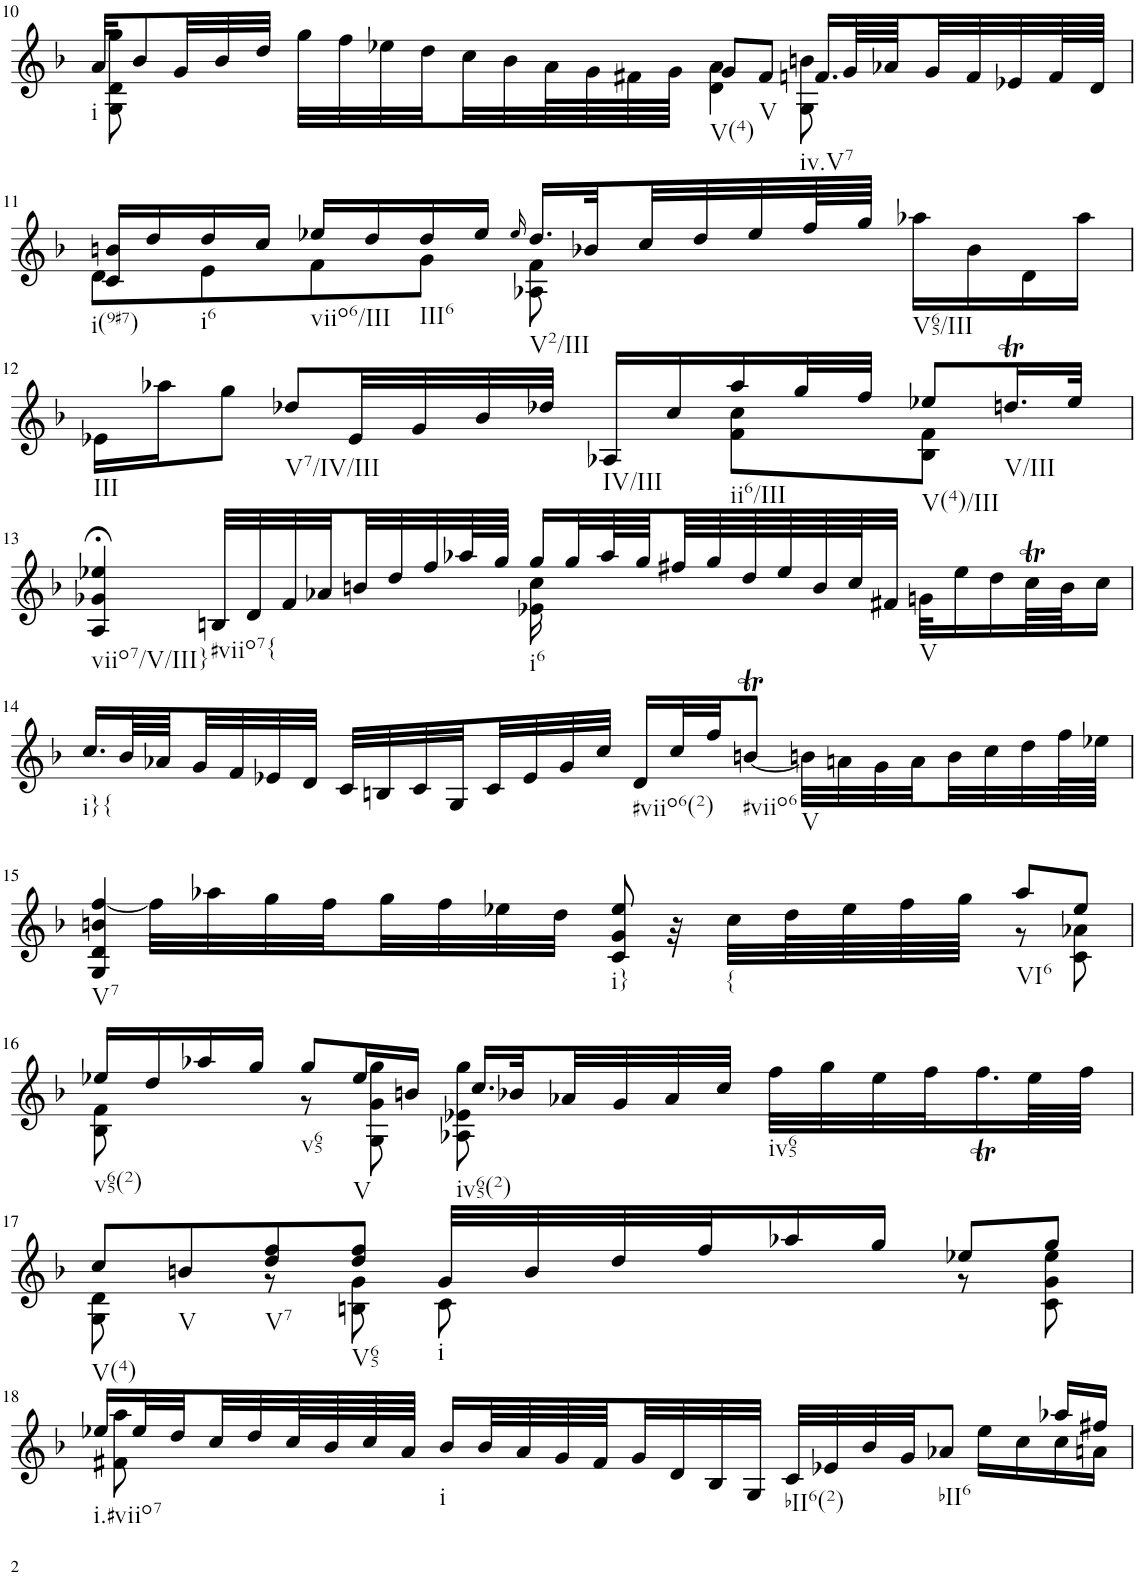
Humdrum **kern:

**kern
*part1
*staff1
*I"Violin
*I'Vln.
!!LO:PB:g=z
*clefG2
*k[b-]
*M4/4
=10
*^
!LO:TX:b:t=i	!
32a/KKL	8G\ 8d\ 8gg\
8b-/	.
.	4.ryy
32g/LL	.
32b-/	.
32dd/JJJ	.
32gg\LLL	.
32ff\	.
32ee-X\	.
32dd\	.
32cc\	.
32b-\	.
64a\L	.
64g\	.
64f#X\	.
64g\JJJJ	.
!LO:TX:b:t=V(4)	!
8g/L	4d\ 4a\
!LO:TX:b:t=V	!
8f#/J	.
!LO:TX:b:t=iv.V7	!
16.fn/LL	8G\ 8bn\
64g/LL	.
64a-X/J	.
32g/	8ryy
32f/	.
32e-X/	.
64f/L	.
64d/JJJJ	.
!!LO:LB:g=z	!!
=11	=11
!LO:TX:b:t=i(9#7)	!
16c/ 16bn/LL	8d\L
16dd/	.
!LO:TX:b:t=i6	!
16dd/	8e\
16cc/JJ	.
!LO:TX:b:t=viio6/III	!
16ee-X/LL	8f\
16dd/	.
!LO:TX:b:t=III6	!
16dd/	8g\J
16ee-/JJ	.
16qee-/	.
!LO:TX:b:t=V2/III	!
16.dd/LL	8A-X\ 8f\
32b-X/L	.
32cc/	8ryy
32dd/	.
32ee-/	.
64ff/L	.
64gg/JJJJ	.
!LO:TX:b:t=V65/III	!
4ryy	16aa-X\LL
.	16b-\
.	16d\
.	16aa-\JJ
!!LO:LB:g=z	!!
=12	=12
!LO:TX:b:t=III	!
4ryy	16e-X\LL
.	16aa-X\J
.	8gg\J
!LO:TX:b:t=V7/IV/III	!
8dd-X/L	4.ryy
32e-/LL	.
32g/	.
32b-/	.
32dd-X/JJJ	.
!LO:TX:b:t=IV/III	!
16A-X/LL	.
16cc/	.
!LO:TX:b:t=ii6/III	!
16aa-/	8f\ 8cc\L
32gg/L	.
32ff/JJJ	.
!LO:TX:b:t=V(4)/III	!
8ee-X/L	8B-\ 8f\J
!LO:TX:b:t=V/III	!
16.ddnT/L	8ryy
32ee-/JJk	.
!!LO:LB:g=z	!!
=13	=13
!LO:TX:b:t=viio7/V/III}	!
4A/;< 4g-X/;< 4ee-X/;<	2ryy
!LO:TX:b:t=#viio7{	!
32Bn/LLL	.
32d/	.
32f/	.
32a-X/	.
32bn/	.
32dd/	.
32ff/	.
64aa-X/L	.
64gg/JJJJ	.
!LO:TX:b:t=i6	!
16gg/LL	16e-X\ 16cc\
32gg/L	4..ryy
64aa-/L	.
64gg/	.
64ff#X/	.
64gg/	.
64dd/	.
64ee-/	.
64b/	.
64cc/J	.
32f#X/JJJ	.
!LO:TX:b:t=V	!
32gn\KLL	.
16ee-\	.
16dd\	.
64ccT\LL	.
64b\JJ	.
16cc\JJ	.
!!LO:LB:g=z	!!
=14	=14
!LO:TX:b:t=i}{	!
16.cc/LL	2.ryy
64b-/LL	.
64a-X/J	.
32g/	.
32f/	.
32e-X/	.
32d/JJJ	.
32c/LLL	.
32Bn/	.
32c/	.
32G/	.
32c/	.
32e-/	.
32g/	.
32cc/JJJ	.
!LO:TX:b:t=#viio6(2)	!
16d/LL	.
32cc/L	.
32ff/JJ	.
!LO:TX:b:t=#viio6	!
[8bnt/J	.
!LO:TX:b:t=V	!
4ryy	32bn\LLL]
.	32an\
.	32g\
.	32a\
.	32b\
.	32cc\
.	32dd\
.	64ff\L
.	64ee-X\JJJJ
!!LO:LB:g=z	!!
=15	=15
!LO:TX:b:t=V7	!
4G/ 4d/ 4bn/ [4ff/	4ryy
4ryy	32ff\LLL]
.	32aa-X\
.	32gg\
.	32ff\
.	32gg\
.	32ff\
.	32ee-X\
.	32dd\JJJ
!LO:TX:b:t=i}	!
8c/ 8g/ 8ee-/	8ryy
!LO:TX:b:t={	!
8ryy	32r
.	32cc\LLL
.	64dd\L
.	64ee-\
.	64ff\
.	64gg\JJJJ
!LO:TX:b:t=VI6	!
8aa-/L	8r
8ee-/J	8c\ 8a-X\
!!LO:LB:g=z	!!
=16	=16
!LO:TX:b:t=v65(2)	!
16ee-X/LL	8B-\ 8f\
16dd/	.
16aa-X/	8ryy
16gg/JJ	.
!LO:TX:b:t=v65	!
8gg/L	8r
!LO:TX:b:t=V	!
16ee-/L	8G\ 8g\ 8gg\
16bn/JJ	.
!LO:TX:b:t=iv65(2)	!
16.cc/LL	8A-X\ 8e-X\ 8gg\
32b-X/L	.
32a-X/	8ryy
32g/	.
32a-/	.
32cc/JJJ	.
!LO:TX:b:t=iv65	!
4ryy	32ff\LLL
.	32gg\
.	32ee-\
.	32ff\J
.	16.ffT\
.	64ee-\LL
.	64ff\JJJJ
!!LO:LB:g=z	!!
=17	=17
!LO:TX:b:t=V(4)	!
8cc/L	8G\ 8d\
!LO:TX:b:t=V	!
8bn/	8ryy
!LO:TX:b:t=V7	!
8dd/ 8ff/	8r
!LO:TX:b:t=V65	!
8dd/ 8ff/J	8Bn\ 8g\
!LO:TX:b:t=i	!
32g/LLL	8c\
32b/	.
32dd/	.
32ff/J	.
16aa-X/	8ryy
16gg/JJ	.
8ee-X/L	8r
8gg/J	8c\ 8g\ 8ee-\
!!LO:LB:g=z	!!
=18	=18
!LO:TX:b:t=i.#viio7	!
16ee-X/LL	8f#X\ 8aa\
32ee-/L	.
32dd/	.
32cc/	8ryy
32dd/	.
64cc/L	.
64b-/	.
64cc/	.
64a/JJJJ	.
*v	*v
!LO:TX:b:t=i
16b-/LL
64b-/LL
64a/
64g/
64f#/J
32g/
32d/
32B-/
32G/JJJ
!LO:TX:b:t=bII6(2)
32c/LLL
32e-X/
32b-/
32g/JJ
!LO:TX:b:t=bII6
8a-X/J
*^
8ryy	16ee-\LL
.	16cc\
16aa-X/LL	16cc\
16ff#X/JJ	16an\JJ
*v	*v
=
*-
